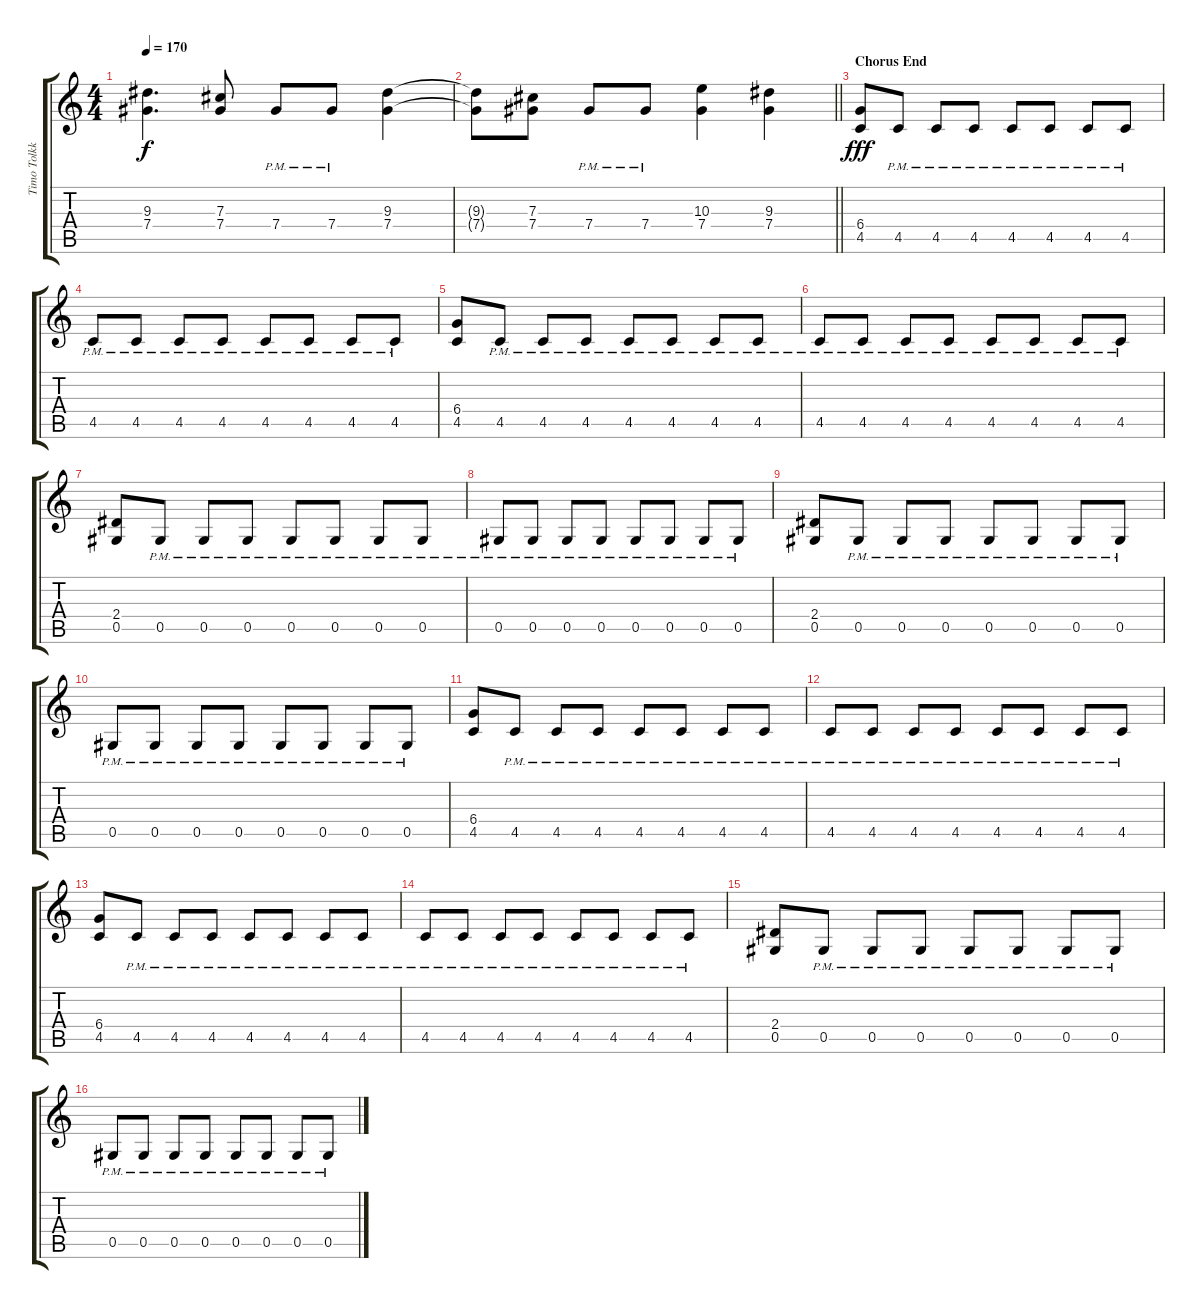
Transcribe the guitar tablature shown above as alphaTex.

\track ("Timo Tolkki" "Timo Tolkk") {instrument distortionguitar}
\staff {score tabs}
\tuning (Eb4 Bb3 Gb3 Db3 Ab2 Eb2) {hide}
\ts (4 4)
\tempo 170
\clef g2
\ks c
(9.3 7.4).4{d dy f} (7.3 7.4).8 7.4{pm}.8 7.4{pm}.8 (9.3 7.4).4 |
\barLineRight lightlight
(9.3{t} 7.4{t}).8 (7.3 7.4).8 7.4{pm}.8 7.4{pm}.8 (10.3 7.4).4 (9.3 7.4).4 |
\section ("" "Chorus End")
(6.4 4.5).8{dy fff} 4.5{pm}.8 4.5{pm}.8 4.5{pm}.8 4.5{pm}.8 4.5{pm}.8 4.5{pm}.8 4.5{pm}.8 |
4.5{pm}.8 4.5{pm}.8 4.5{pm}.8 4.5{pm}.8 4.5{pm}.8 4.5{pm}.8 4.5{pm}.8 4.5{pm}.8 |
(6.4 4.5).8 4.5{pm}.8 4.5{pm}.8 4.5{pm}.8 4.5{pm}.8 4.5{pm}.8 4.5{pm}.8 4.5{pm}.8 |
4.5{pm}.8 4.5{pm}.8 4.5{pm}.8 4.5{pm}.8 4.5{pm}.8 4.5{pm}.8 4.5{pm}.8 4.5{pm}.8 |
(2.4 0.5).8 0.5{pm}.8 0.5{pm}.8 0.5{pm}.8 0.5{pm}.8 0.5{pm}.8 0.5{pm}.8 0.5{pm}.8 |
0.5{pm}.8 0.5{pm}.8 0.5{pm}.8 0.5{pm}.8 0.5{pm}.8 0.5{pm}.8 0.5{pm}.8 0.5{pm}.8 |
(2.4 0.5).8 0.5{pm}.8 0.5{pm}.8 0.5{pm}.8 0.5{pm}.8 0.5{pm}.8 0.5{pm}.8 0.5{pm}.8 |
0.5{pm}.8 0.5{pm}.8 0.5{pm}.8 0.5{pm}.8 0.5{pm}.8 0.5{pm}.8 0.5{pm}.8 0.5{pm}.8 |
(6.4 4.5).8 4.5{pm}.8 4.5{pm}.8 4.5{pm}.8 4.5{pm}.8 4.5{pm}.8 4.5{pm}.8 4.5{pm}.8 |
4.5{pm}.8 4.5{pm}.8 4.5{pm}.8 4.5{pm}.8 4.5{pm}.8 4.5{pm}.8 4.5{pm}.8 4.5{pm}.8 |
(6.4 4.5).8 4.5{pm}.8 4.5{pm}.8 4.5{pm}.8 4.5{pm}.8 4.5{pm}.8 4.5{pm}.8 4.5{pm}.8 |
4.5{pm}.8 4.5{pm}.8 4.5{pm}.8 4.5{pm}.8 4.5{pm}.8 4.5{pm}.8 4.5{pm}.8 4.5{pm}.8 |
(2.4 0.5).8 0.5{pm}.8 0.5{pm}.8 0.5{pm}.8 0.5{pm}.8 0.5{pm}.8 0.5{pm}.8 0.5{pm}.8 |
0.5{pm}.8 0.5{pm}.8 0.5{pm}.8 0.5{pm}.8 0.5{pm}.8 0.5{pm}.8 0.5{pm}.8 0.5{pm}.8
